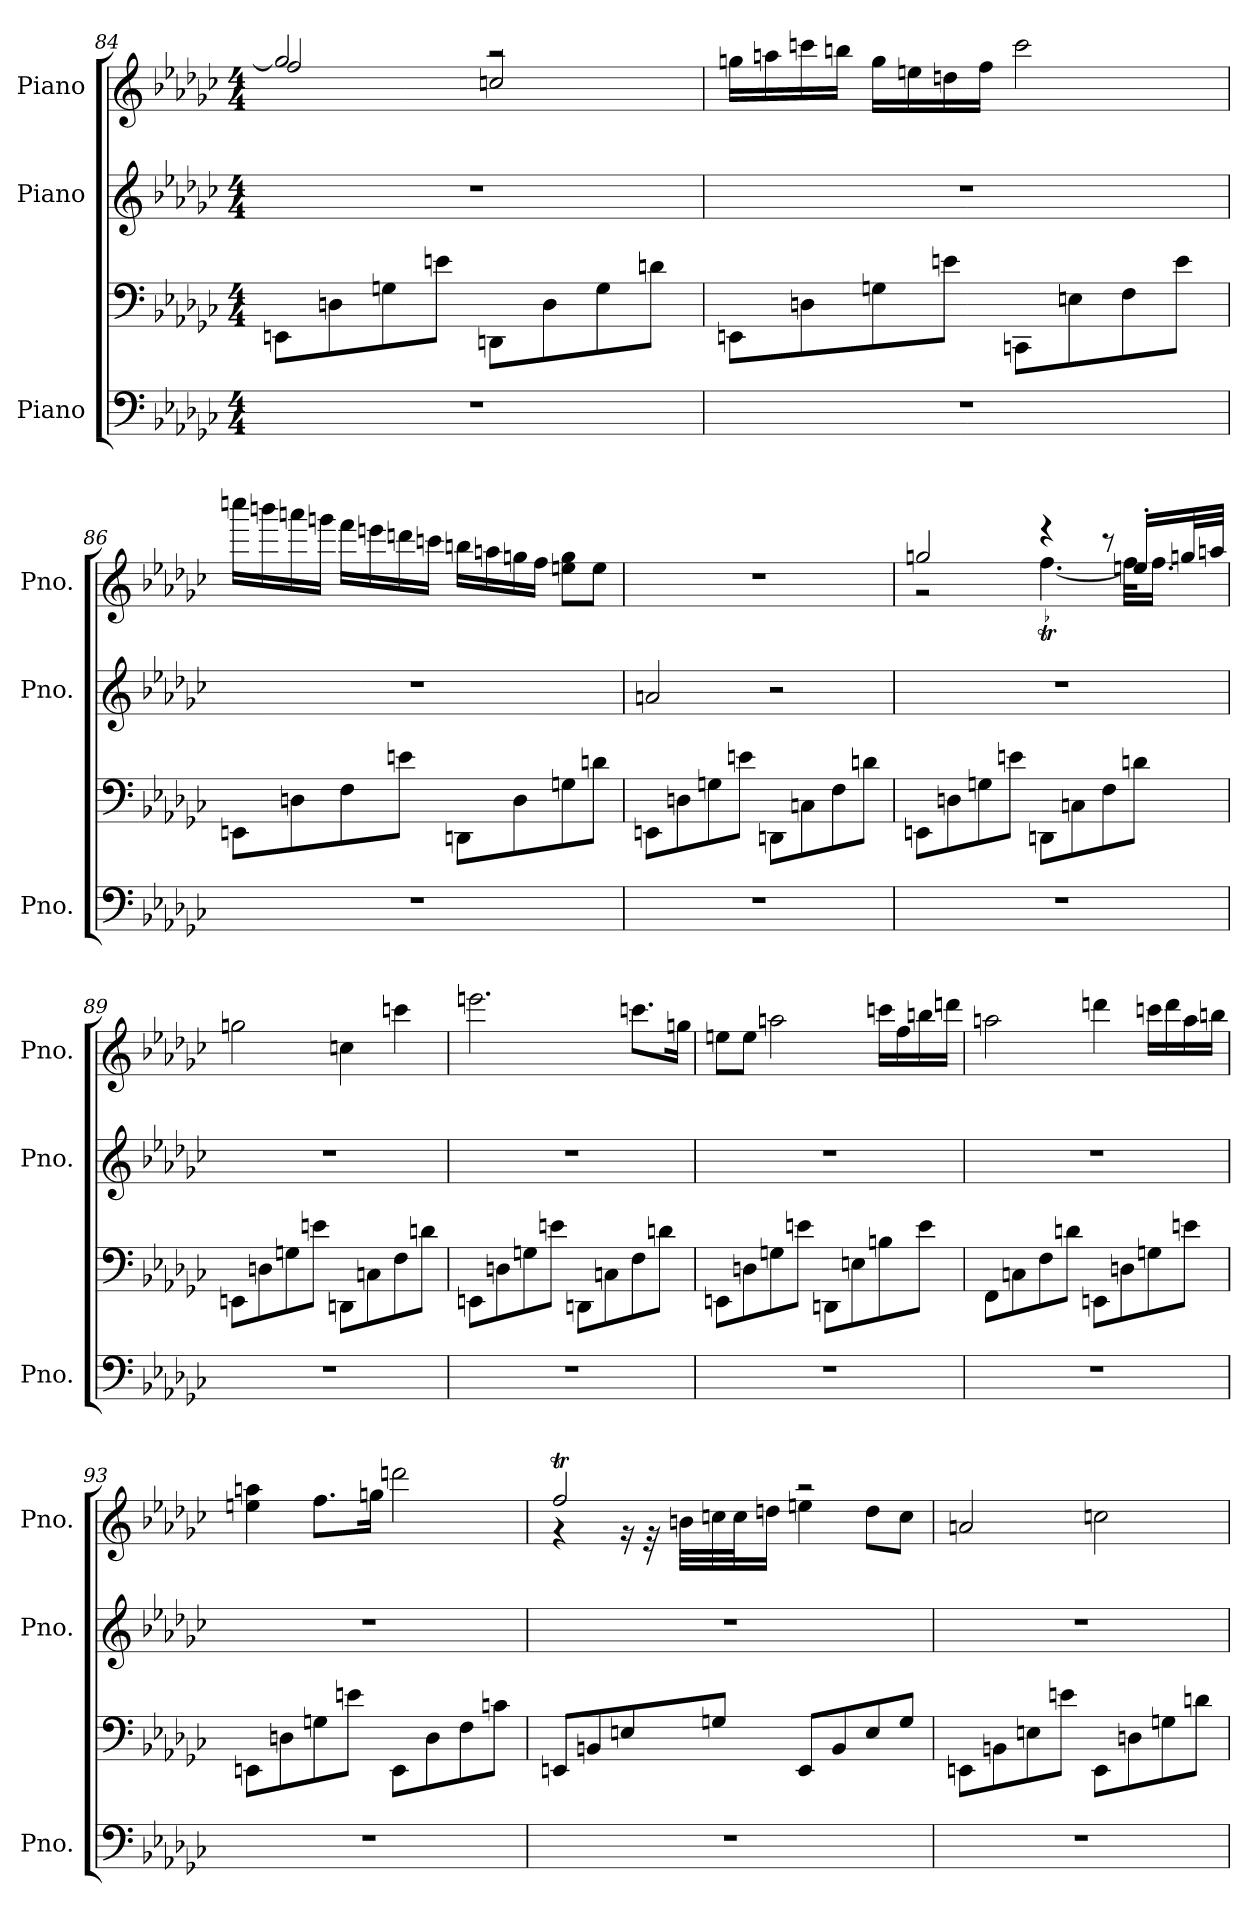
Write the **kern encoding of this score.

**kern	**kern	**kern	**kern
*part3	*part3	*part2	*part1
*staff4	*staff3	*staff2	*staff1
*I"Piano	*	*I"Piano	*I"Piano
*I'Pno.	*	*I'Pno.	*I'Pno.
*clefF4	*clefF4	*clefG2	*clefG2
*k[b-e-a-d-g-c-]	*k[b-e-a-d-g-c-]	*k[b-e-a-d-g-c-]	*k[b-e-a-d-g-c-]
*M4/4	*M4/4	*M4/4	*M4/4
=84	=84	=84	=84
*	*	*	*^
1r	8EEn\L	1r	2gg/]	2ff/
.	8Dn\	.	.	.
.	8Gn\	.	.	.
.	8en\J	.	.	.
.	8DDn\L	.	2r	2ccn/
.	8D\	.	.	.
.	8G\	.	.	.
.	8dn\J	.	.	.
*	*	*	*v	*v
!!LO:PB:g=z
=85	=85	=85	=85
1r	8EEn\L	1r	16ggn\LL
.	.	.	16aan\
.	8Dn\	.	16cccn\
.	.	.	16bbn\JJ
.	8Gn\	.	16gg\LL
.	.	.	16een\
.	8en\J	.	16ddn\
.	.	.	16ff\JJ
.	8CCn\L	.	2ccc\
.	8En\	.	.
.	8F\	.	.
.	8e\J	.	.
=86	=86	=86	=86
1r	8EEn\L	1r	16ccccn\LL
.	.	.	16bbbn\
.	8Dn\	.	16aaan\
.	.	.	16gggn\JJ
.	8F\	.	16fff\LL
.	.	.	16eeen\
.	8en\J	.	16dddn\
.	.	.	16cccn\JJ
.	8DDn\L	.	16bbn\LL
.	.	.	16aan\
.	8D\	.	16ggn\
.	.	.	16ff\JJ
.	8Gn\	.	8een\ 8gg\L
.	8dn\J	.	8ee\J
!!LO:LB:g=z
=87	=87	=87	=87
1r	8EEn\L	2an/	1r
.	8Dn\	.	.
.	8Gn\	.	.
.	8en\J	.	.
.	8DDn\L	2r	.
.	8Cn\	.	.
.	8F\	.	.
.	8dn\J	.	.
=88	=88	=88	=88
*	*	*	*^
1r	8EEn\L	1r	2ggn/	2r
.	8Dn\	.	.	.
.	8Gn\	.	.	.
.	8en\J	.	.	.
.	8DDn\L	.	4r	[4.fft\
.	8Cn\	.	.	.
.	8F\	.	8r	.
.	8dn\J	.	16een'/LL	32ff\KLL]
.	.	.	.	16.ff\JJ
.	.	.	32gg/L	.
.	.	.	32aan/JJJ	.
*	*	*	*v	*v
!!LO:LB:g=z
=89	=89	=89	=89
1r	8EEn\L	1r	2ggn\
.	8Dn\	.	.
.	8Gn\	.	.
.	8en\J	.	.
.	8DDn\L	.	4ccn\
.	8Cn\	.	.
.	8F\	.	4cccn\
.	8dn\J	.	.
=90	=90	=90	=90
1r	8EEn\L	1r	2.eeen\
.	8Dn\	.	.
.	8Gn\	.	.
.	8en\J	.	.
.	8DDn\L	.	.
.	8Cn\	.	.
.	8F\	.	8.cccn\L
.	8dn\J	.	.
.	.	.	16ggn\Jk
!!LO:PB:g=z
=91	=91	=91	=91
1r	8EEn\L	1r	8een\L
.	8Dn\	.	8ee\J
.	8Gn\	.	2aan\
.	8en\J	.	.
.	8DDn\L	.	.
.	8En\	.	.
.	8Bn\	.	16cccn\LL
.	.	.	16ff\
.	8e\J	.	16bbn\
.	.	.	16dddn\JJ
=92	=92	=92	=92
1r	8FF\L	1r	2aan\
.	8Cn\	.	.
.	8F\	.	.
.	8dn\J	.	.
.	8EEn\L	.	4dddn\
.	8Dn\	.	.
.	8Gn\	.	16cccn\LL
.	.	.	16ddd\
.	8en\J	.	16aa\
.	.	.	16bbn\JJ
!!LO:LB:g=z
=93	=93	=93	=93
1r	8EEn\L	1r	4een\ 4aan\
.	8Dn\	.	.
.	8Gn\	.	8.ff\L
.	8en\J	.	.
.	.	.	16ggn\Jk
.	8EE\L	.	2dddn\
.	8D\	.	.
.	8F\	.	.
.	8cn\J	.	.
=94	=94	=94	=94
*	*	*	*^
1r	8EEn/L	1r	2fft/	4r
.	8BBn/	.	.	.
.	8En/	.	.	16r
.	.	.	.	32r
.	.	.	.	32bn\LLL
.	8Gn/J	.	.	32ccn\
.	.	.	.	32cc\J
.	.	.	.	16ddn\JJ
.	8EE/L	.	2r	4een\
.	8BB/	.	.	.
.	8E/	.	.	8dd\L
.	8G/J	.	.	8cc\J
*	*	*	*v	*v
!!LO:LB:g=z
=95	=95	=95	=95
1r	8EEn\L	1r	2an/
.	8BBn\	.	.
.	8En\	.	.
.	8en\J	.	.
.	8EE\L	.	2ccn\
.	8Dn\	.	.
.	8Gn\	.	.
.	8dn\J	.	.
=	=	=	=
*-	*-	*-	*-
